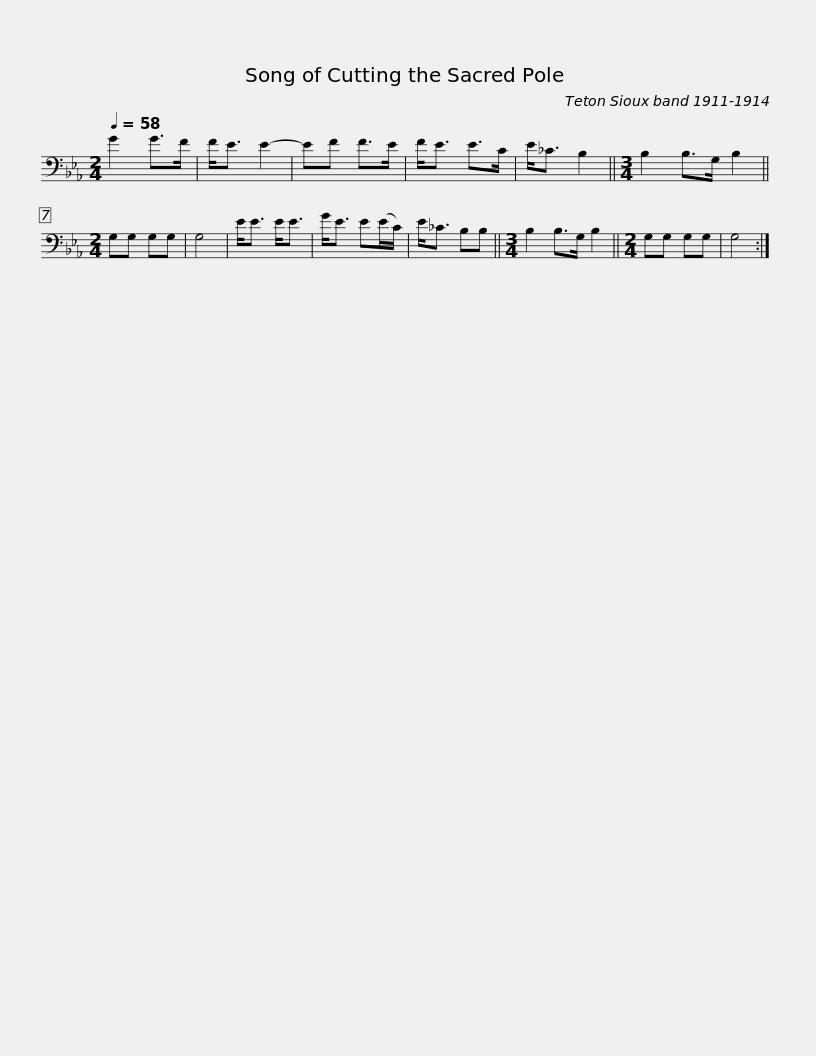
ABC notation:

X:1
L:1/8
Q:1/4=58
M:2/4
I:linebreak $
K:Eb
V:1 bass
V:1
 G2 G>F | F<E E2- | EF F>E | F<E E>C | E<_C B,2 || %5
[M:3/4] B,2 B,>G, B,2 ||[M:2/4] G,G, G,G, | G,4 | E<E E<E |$ G<E E(E/C/) | %10
 E<_C B,B, ||[M:3/4] B,2 B,>G, B,2 ||[M:2/4] G,G, G,G, | G,4 :| %14
